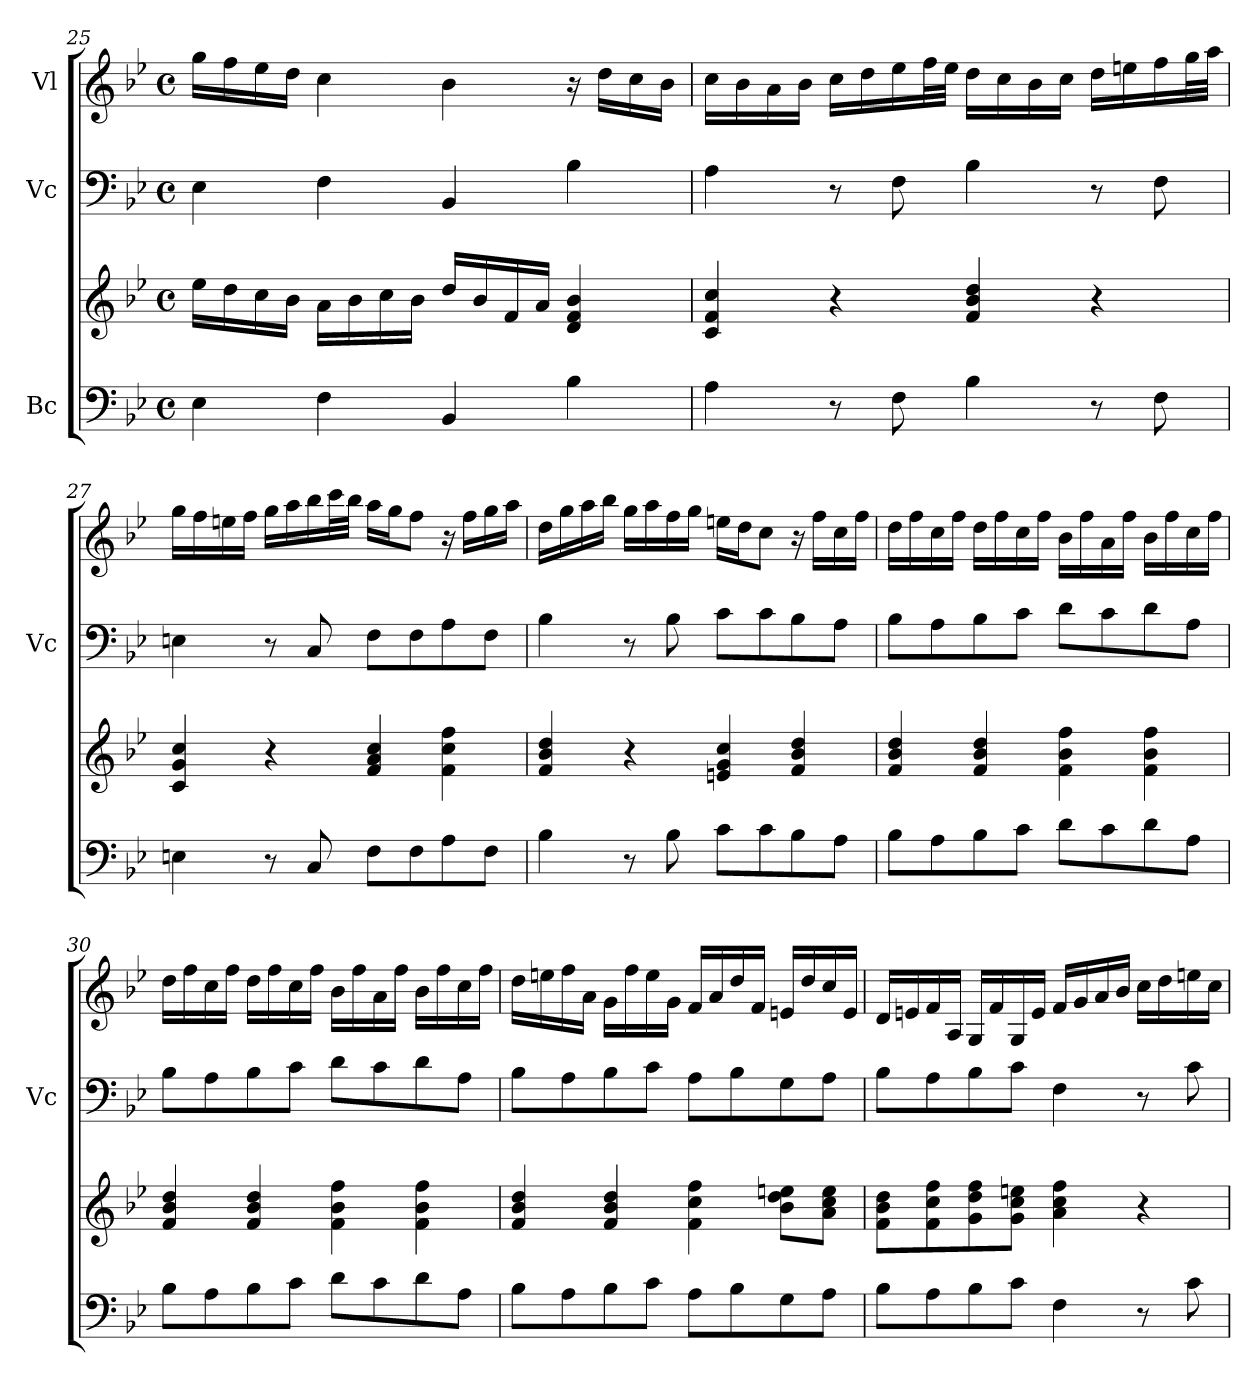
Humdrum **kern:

**kern	**kern	**kern	**kern
*part3	*part3	*part2	*part1
*staff4	*staff3	*staff2	*staff1
*I"Bc	*	*I"Vc	*I"Vl
*	*	*I'Vc	*
*clefF4	*clefG2	*clefF4	*clefG2
*k[b-e-]	*k[b-e-]	*k[b-e-]	*k[b-e-]
*M4/4	*M4/4	*M4/4	*M4/4
*met(c)	*met(c)	*met(c)	*met(c)
=25	=25	=25	=25
4E-\	16ee-\LL	4E-\	16gg\LL
.	16dd\	.	16ff\
.	16cc\	.	16ee-\
.	16b-\JJ	.	16dd\JJ
4F\	16a\LL	4F\	4cc\
.	16b-\	.	.
.	16cc\	.	.
.	16b-\JJ	.	.
4BB-/	16dd/LL	4BB-/	4b-\
.	16b-/	.	.
.	16f/	.	.
.	16a/JJ	.	.
4B-\	4d/ 4f/ 4b-/	4B-\	16r
.	.	.	16dd\LL
.	.	.	16cc\
.	.	.	16b-\JJ
!!LO:LB:g=z
=26	=26	=26	=26
4A\	4c/ 4f/ 4cc/	4A\	16cc\LL
.	.	.	16b-\
.	.	.	16a\
.	.	.	16b-\JJ
8r	4r	8r	16cc\LL
.	.	.	16dd\
8F\	.	8F\	16ee-\
.	.	.	32ff\L
.	.	.	32ee-\JJJ
4B-\	4f/ 4b-/ 4dd/	4B-\	16dd\LL
.	.	.	16cc\
.	.	.	16b-\
.	.	.	16cc\JJ
8r	4r	8r	16dd\LL
.	.	.	16een\
8F\	.	8F\	16ff\
.	.	.	32gg\L
.	.	.	32aa\JJJ
=27	=27	=27	=27
4En\	4c/ 4g/ 4cc/	4En\	16gg\LL
.	.	.	16ff\
.	.	.	16een\
.	.	.	16ff\JJ
8r	4r	8r	16gg\LL
.	.	.	16aa\
8C/	.	8C/	16bb-\
.	.	.	32ccc\L
.	.	.	32bb-\JJJ
8F\L	4f/ 4a/ 4cc/	8F\L	16aa\LL
.	.	.	16gg\J
8F\	.	8F\	8ff\J
8A\	4f\ 4cc\ 4ff\	8A\	16r
.	.	.	16ff\LL
8F\J	.	8F\J	16gg\
.	.	.	16aa\JJ
=28	=28	=28	=28
4B-\	4f/ 4b-/ 4dd/	4B-\	16dd\LL
.	.	.	16gg\
.	.	.	16aa\
.	.	.	16bb-\JJ
8r	4r	8r	16gg\LL
.	.	.	16aa\
8B-\	.	8B-\	16ff\
.	.	.	16gg\JJ
8c\L	4en/ 4g/ 4cc/	8c\L	16een\LL
.	.	.	16dd\J
8c\	.	8c\	8cc\J
8B-\	4f/ 4b-/ 4dd/	8B-\	16r
.	.	.	16ff\LL
8A\J	.	8A\J	16cc\
.	.	.	16ff\JJ
!!LO:PB:g=z
=29	=29	=29	=29
8B-\L	4f/ 4b-/ 4dd/	8B-\L	16dd\LL
.	.	.	16ff\
8A\	.	8A\	16cc\
.	.	.	16ff\JJ
8B-\	4f/ 4b-/ 4dd/	8B-\	16dd\LL
.	.	.	16ff\
8c\J	.	8c\J	16cc\
.	.	.	16ff\JJ
8d\L	4f\ 4b-\ 4ff\	8d\L	16b-\LL
.	.	.	16ff\
8c\	.	8c\	16a\
.	.	.	16ff\JJ
8d\	4f\ 4b-\ 4ff\	8d\	16b-\LL
.	.	.	16ff\
8A\J	.	8A\J	16cc\
.	.	.	16ff\JJ
=30	=30	=30	=30
8B-\L	4f/ 4b-/ 4dd/	8B-\L	16dd\LL
.	.	.	16ff\
8A\	.	8A\	16cc\
.	.	.	16ff\JJ
8B-\	4f/ 4b-/ 4dd/	8B-\	16dd\LL
.	.	.	16ff\
8c\J	.	8c\J	16cc\
.	.	.	16ff\JJ
8d\L	4f\ 4b-\ 4ff\	8d\L	16b-\LL
.	.	.	16ff\
8c\	.	8c\	16a\
.	.	.	16ff\JJ
8d\	4f\ 4b-\ 4ff\	8d\	16b-\LL
.	.	.	16ff\
8A\J	.	8A\J	16cc\
.	.	.	16ff\JJ
=31	=31	=31	=31
8B-\L	4f/ 4b-/ 4dd/	8B-\L	16dd\LL
.	.	.	16een\
8A\	.	8A\	16ff\
.	.	.	16a\JJ
8B-\	4f/ 4b-/ 4dd/	8B-\	16g\LL
.	.	.	16ff\
8c\J	.	8c\J	16ee\
.	.	.	16g\JJ
8A\L	4f\ 4cc\ 4ff\	8A\L	16f/LL
.	.	.	16a/
8B-\	.	8B-\	16dd/
.	.	.	16f/JJ
8G\	8b-\ 8dd\ 8een\L	8G\	16en/LL
.	.	.	16dd/
8A\J	8a\ 8cc\ 8ee\J	8A\J	16cc/
.	.	.	16e/JJ
!!LO:LB:g=z
=32	=32	=32	=32
8B-\L	8f\ 8b-\ 8dd\L	8B-\L	16d/LL
.	.	.	16en/
8A\	8f\ 8cc\ 8ff\	8A\	16f/
.	.	.	16A/JJ
8B-\	8g\ 8dd\ 8ff\	8B-\	16G/LL
.	.	.	16f/
8c\J	8g\ 8cc\ 8een\J	8c\J	16G/
.	.	.	16e/JJ
4F\	4a\ 4cc\ 4ff\	4F\	16f/LL
.	.	.	16g/
.	.	.	16a/
.	.	.	16b-/JJ
8r	4r	8r	16cc\LL
.	.	.	16dd\
8c\	.	8c\	16een\
.	.	.	16cc\JJ
=	=	=	=
*-	*-	*-	*-
